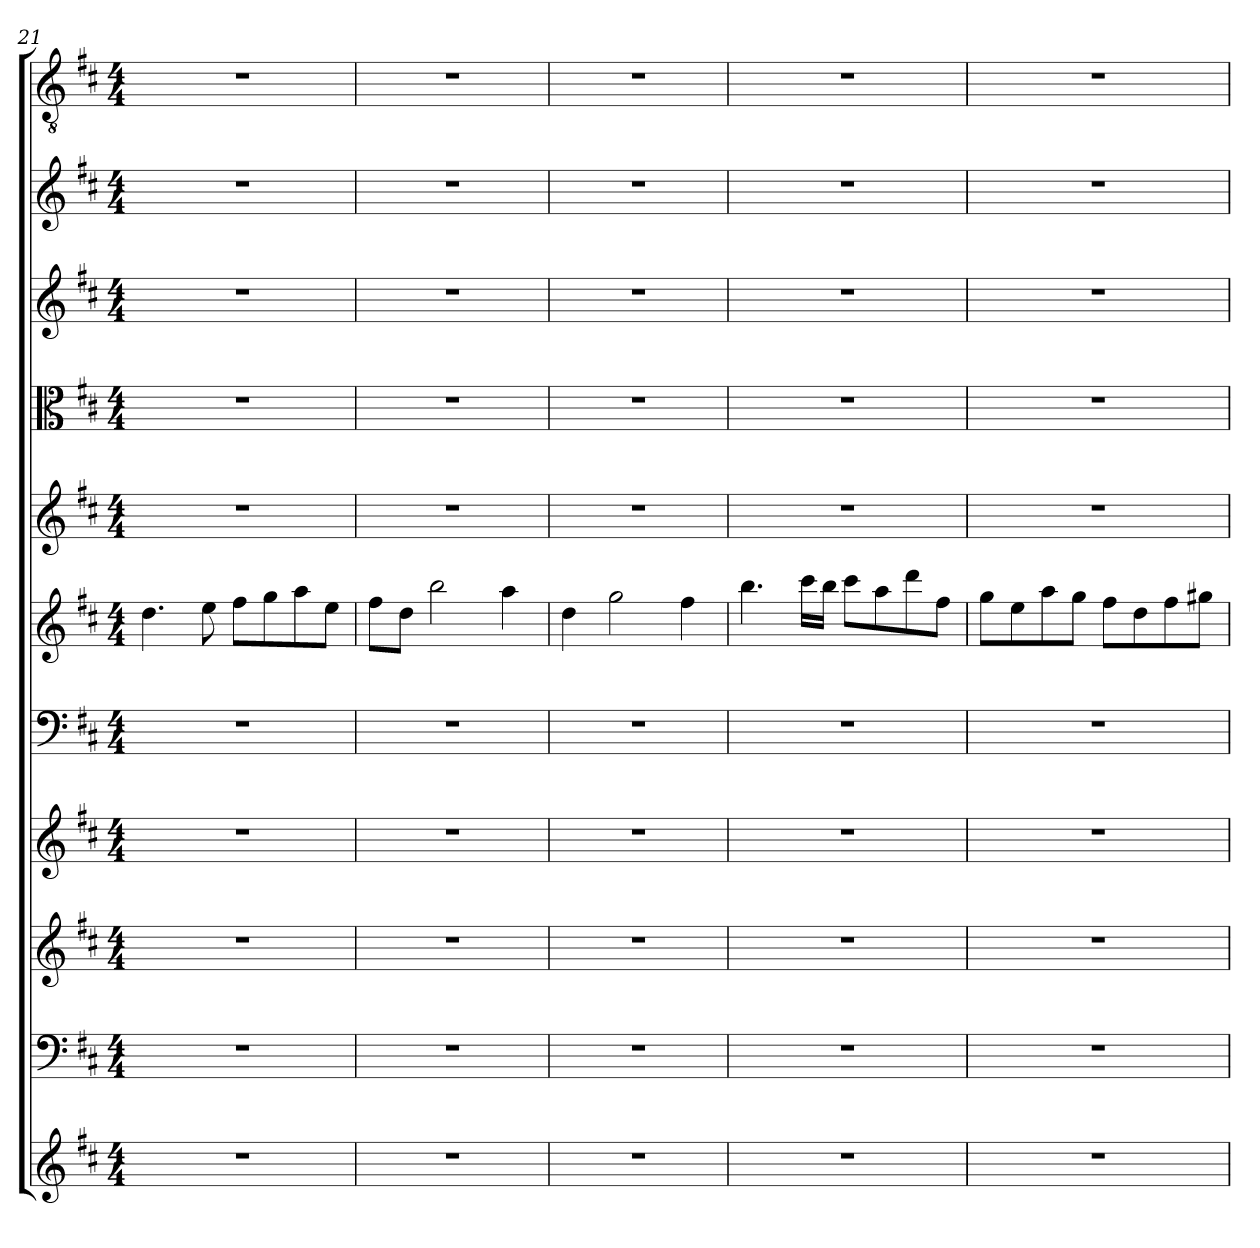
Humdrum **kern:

**kern	**kern	**kern	**kern	**kern	**kern	**kern	**kern	**kern	**kern	**kern
*part11	*part10	*part9	*part8	*part7	*part6	*part5	*part4	*part3	*part2	*part1
*staff11	*staff10	*staff9	*staff8	*staff7	*staff6	*staff5	*staff4	*staff3	*staff2	*staff1
*clefG2	*clefF4	*clefG2	*clefG2	*clefF4	*clefG2	*clefG2	*clefC3	*clefG2	*clefG2	*clefGv2
*k[f#c#]	*k[f#c#]	*k[f#c#]	*k[f#c#]	*k[f#c#]	*k[f#c#]	*k[f#c#]	*k[f#c#]	*k[f#c#]	*k[f#c#]	*k[f#c#]
*D:	*D:	*D:	*D:	*D:	*D:	*D:	*D:	*D:	*D:	*D:
*M4/4	*M4/4	*M4/4	*M4/4	*M4/4	*M4/4	*M4/4	*M4/4	*M4/4	*M4/4	*M4/4
=21	=21	=21	=21	=21	=21	=21	=21	=21	=21	=21
1r	1r	1r	1r	1r	4.dd\	1r	1r	1r	1r	1r
.	.	.	.	.	8ee\	.	.	.	.	.
.	.	.	.	.	8ff#\L	.	.	.	.	.
.	.	.	.	.	8gg\	.	.	.	.	.
.	.	.	.	.	8aa\	.	.	.	.	.
.	.	.	.	.	8ee\J	.	.	.	.	.
=22	=22	=22	=22	=22	=22	=22	=22	=22	=22	=22
1r	1r	1r	1r	1r	8ff#\L	1r	1r	1r	1r	1r
.	.	.	.	.	8dd\J	.	.	.	.	.
.	.	.	.	.	2bb\	.	.	.	.	.
.	.	.	.	.	4aa\	.	.	.	.	.
=23	=23	=23	=23	=23	=23	=23	=23	=23	=23	=23
1r	1r	1r	1r	1r	4dd\	1r	1r	1r	1r	1r
.	.	.	.	.	2gg\	.	.	.	.	.
.	.	.	.	.	4ff#\	.	.	.	.	.
=24	=24	=24	=24	=24	=24	=24	=24	=24	=24	=24
1r	1r	1r	1r	1r	4.bb\	1r	1r	1r	1r	1r
.	.	.	.	.	16ccc#\LL	.	.	.	.	.
.	.	.	.	.	16bb\JJ	.	.	.	.	.
.	.	.	.	.	8ccc#\L	.	.	.	.	.
.	.	.	.	.	8aa\	.	.	.	.	.
.	.	.	.	.	8ddd\	.	.	.	.	.
.	.	.	.	.	8ff#\J	.	.	.	.	.
=25	=25	=25	=25	=25	=25	=25	=25	=25	=25	=25
1r	1r	1r	1r	1r	8gg\L	1r	1r	1r	1r	1r
.	.	.	.	.	8ee\	.	.	.	.	.
.	.	.	.	.	8aa\	.	.	.	.	.
.	.	.	.	.	8gg\J	.	.	.	.	.
.	.	.	.	.	8ff#\L	.	.	.	.	.
.	.	.	.	.	8dd\	.	.	.	.	.
.	.	.	.	.	8ff#\	.	.	.	.	.
.	.	.	.	.	8gg#X\J	.	.	.	.	.
=	=	=	=	=	=	=	=	=	=	=
*-	*-	*-	*-	*-	*-	*-	*-	*-	*-	*-
